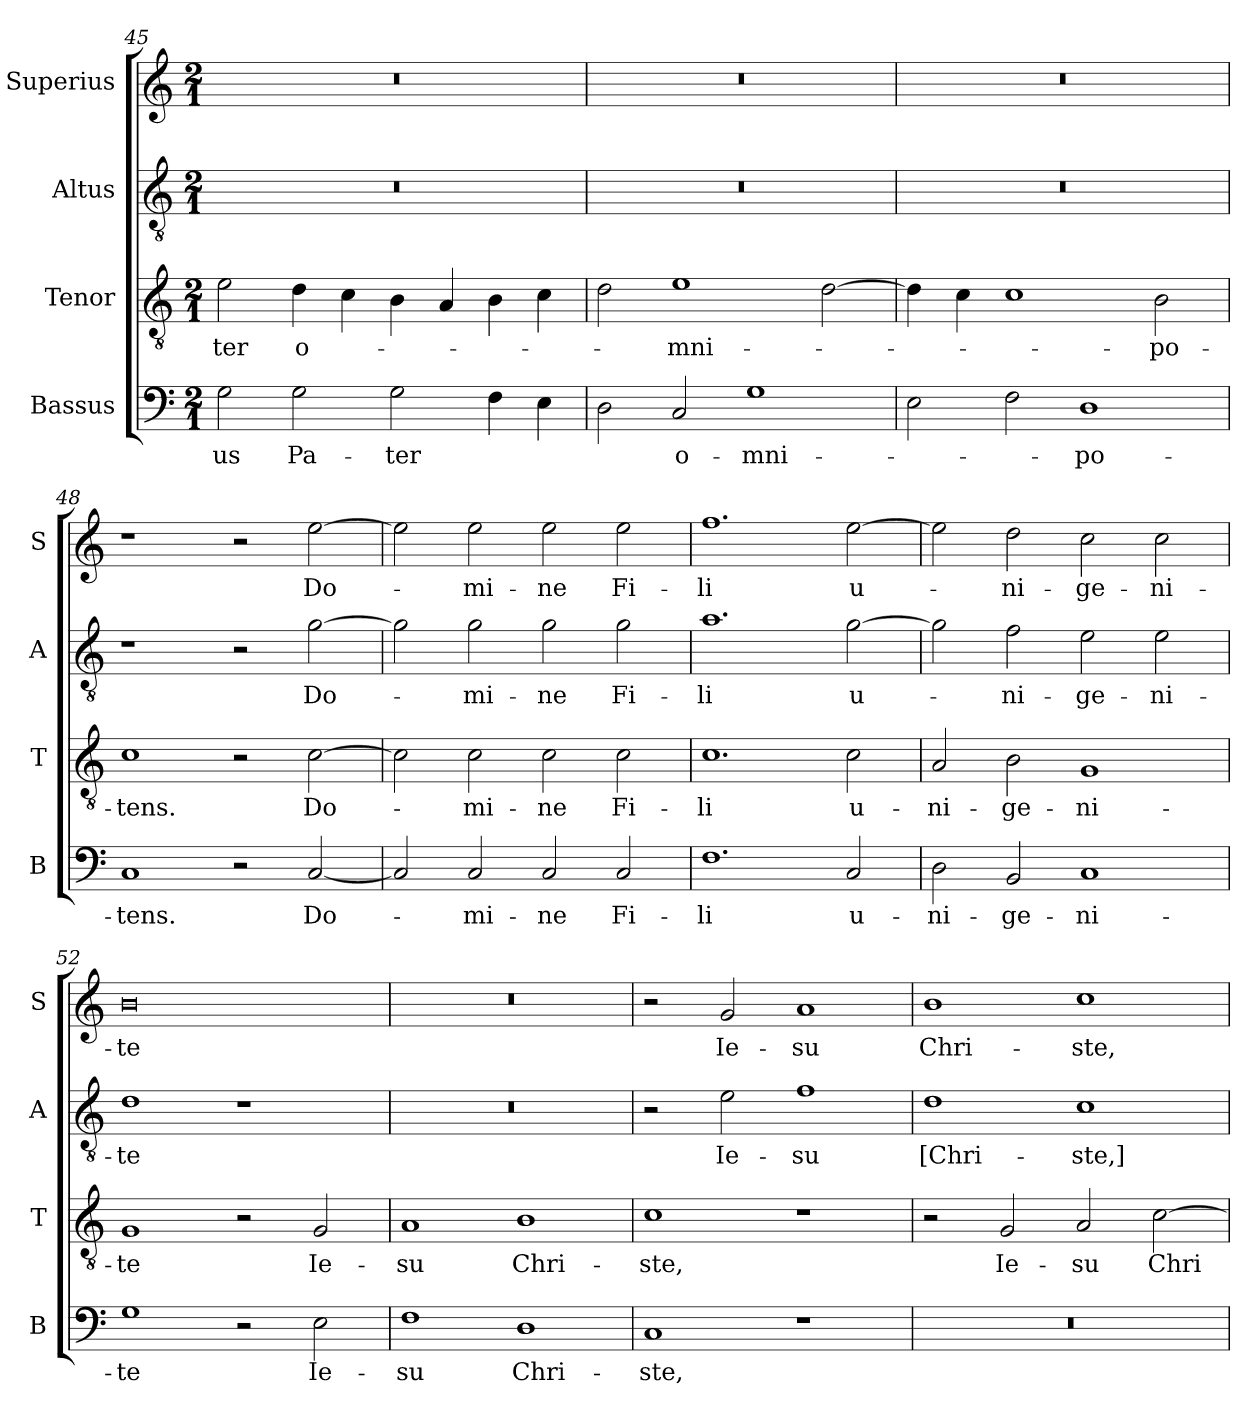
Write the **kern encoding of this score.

**kern	**text	**kern	**text	**kern	**text	**kern	**text
*part4	*part4	*part3	*part3	*part2	*part2	*part1	*part1
*staff4	*staff4	*staff3	*staff3	*staff2	*staff2	*staff1	*staff1
*I"Bassus	*	*I"Tenor	*	*I"Altus	*	*I"Superius	*
*I'B	*	*I'T	*	*I'A	*	*I'S	*
*clefF4	*	*clefGv2	*	*clefGv2	*	*clefG2	*
*k[]	*	*k[]	*	*k[]	*	*k[]	*
*M2/1	*	*M2/1	*	*M2/1	*	*M2/1	*
=45	=45	=45	=45	=45	=45	=45	=45
2G\	-us	2e\	-ter	0r	.	0r	.
2G\	Pa-	4d\	o-	.	.	.	.
.	.	4c\	.	.	.	.	.
2G\	-ter	4B\	.	.	.	.	.
.	.	4A/	.	.	.	.	.
4F\	.	4B\	.	.	.	.	.
4E\	.	4c\	.	.	.	.	.
=46	=46	=46	=46	=46	=46	=46	=46
2D\	.	2d\	.	0r	.	0r	.
2C/	o-	1e	-mni-	.	.	.	.
1G	-mni-	.	.	.	.	.	.
.	.	[2d\	.	.	.	.	.
=47	=47	=47	=47	=47	=47	=47	=47
2E\	.	4d\]	.	0r	.	0r	.
.	.	4c\	.	.	.	.	.
2F\	.	1c	.	.	.	.	.
1D	-po-	.	.	.	.	.	.
.	.	2B\	-po-	.	.	.	.
=48	=48	=48	=48	=48	=48	=48	=48
1C	-tens.	1c	-tens.	1r	.	1r	.
2r	.	2r	.	2r	.	2r	.
[2C/	Do-	[2c\	Do-	[2g\	Do-	[2ee\	Do-
=49	=49	=49	=49	=49	=49	=49	=49
2C/]	.	2c\]	.	2g\]	.	2ee\]	.
2C/	-mi-	2c\	-mi-	2g\	-mi-	2ee\	-mi-
2C/	-ne	2c\	-ne	2g\	-ne	2ee\	-ne
2C/	Fi-	2c\	Fi-	2g\	Fi-	2ee\	Fi-
=50	=50	=50	=50	=50	=50	=50	=50
1.F	-li	1.c	-li	1.a	-li	1.ff	-li
2C/	u-	2c\	u-	[2g\	u-	[2ee\	u-
=51	=51	=51	=51	=51	=51	=51	=51
2D\	-ni-	2A/	-ni-	2g\]	.	2ee\]	.
2BB/	-ge-	2B\	-ge-	2f\	-ni-	2dd\	-ni-
1C	-ni-	1G	-ni-	2e\	-ge-	2cc\	-ge-
.	.	.	.	2e\	-ni-	2cc\	-ni-
=52	=52	=52	=52	=52	=52	=52	=52
1G	-te	1G	-te	1d	-te	0b	-te
2r	.	2r	.	1r	.	.	.
2E\	Ie-	2G/	Ie-	.	.	.	.
=53	=53	=53	=53	=53	=53	=53	=53
1F	-su	1A	-su	0r	.	0r	.
1D	Chri-	1B	Chri-	.	.	.	.
=54	=54	=54	=54	=54	=54	=54	=54
1C	-ste,	1c	-ste,	2r	.	2r	.
.	.	.	.	2e\	Ie-	2g/	Ie-
1r	.	1r	.	1f	-su	1a	-su
=55	=55	=55	=55	=55	=55	=55	=55
0r	.	2r	.	1d	[Chri-	1b	Chri-
.	.	2G/	Ie-	.	.	.	.
.	.	2A/	-su	1c	-ste,]	1cc	-ste,
.	.	[2c\	Chri-	.	.	.	.
=	=	=	=	=	=	=	=
*-	*-	*-	*-	*-	*-	*-	*-
